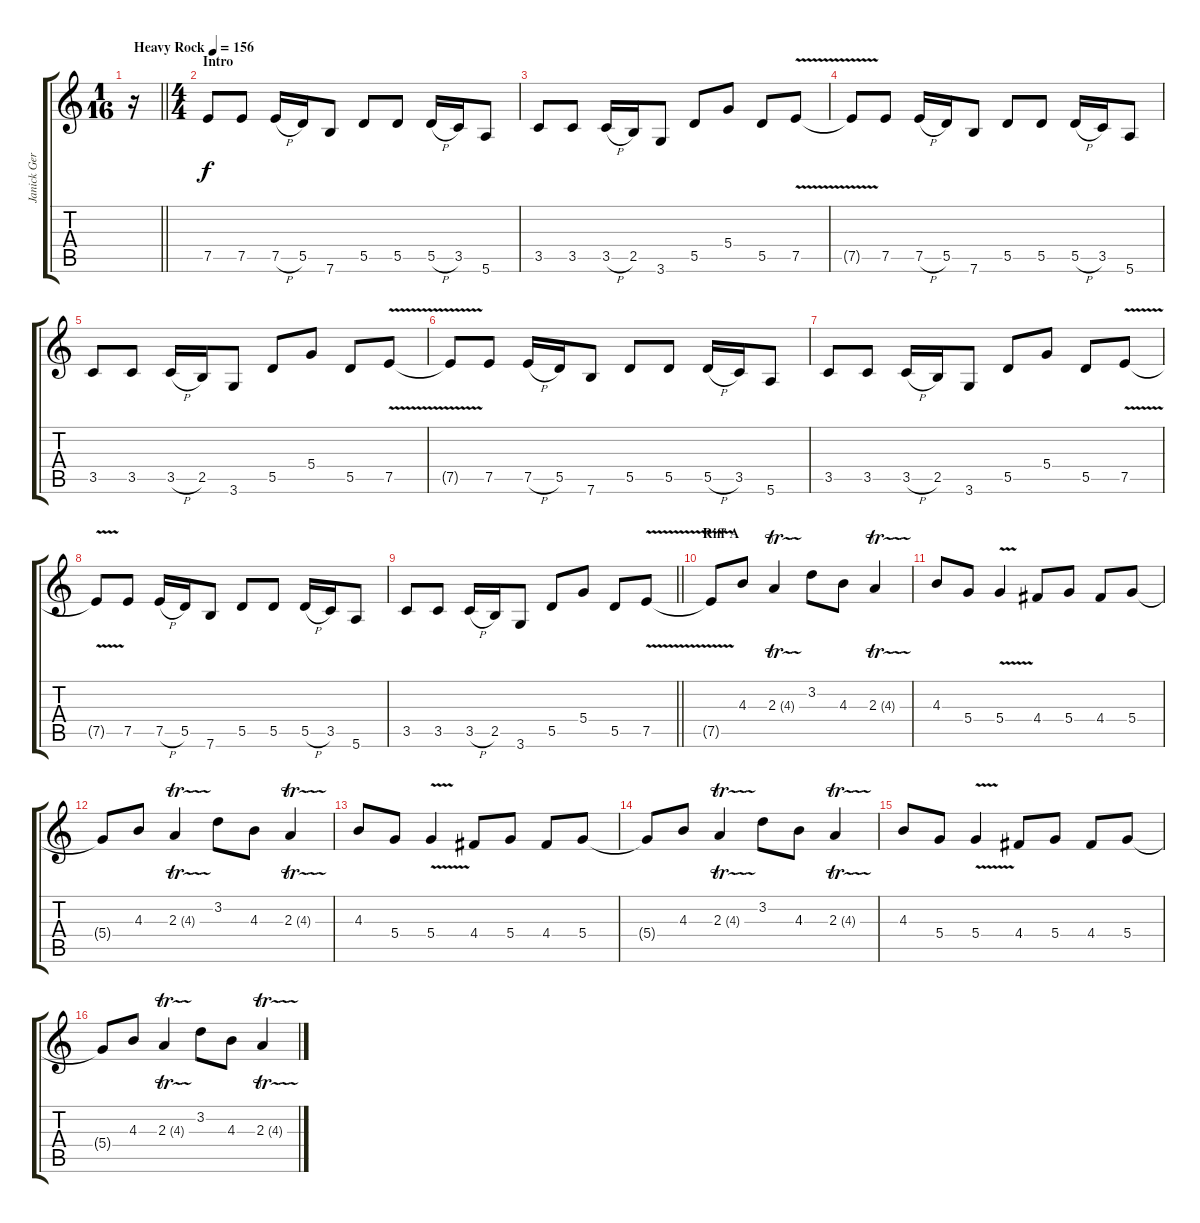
\track ("Janick Gers" "Janick Ger") {instrument distortionguitar}
\staff {score tabs}
\tuning (E4 B3 G3 D3 A2 E2) {hide}
\ts (1 16)
\tempo (156 "Heavy Rock")
\clef g2
\barLineRight lightlight
\ks c
r.16{dy f instrument distortionguitar} |
\ts (4 4)
\section ("" "Intro")
7.5.8 7.5.8 7.5{h}.16 5.5.16 7.6.8 5.5.8 5.5.8 5.5{h}.16 3.5.16 5.6.8 |
3.5.8 3.5.8 3.5{h}.16 2.5.16 3.6.8 5.5.8 5.4.8 5.5.8 7.5{v}.8 |
7.5{t}.8 7.5.8 7.5{h}.16 5.5.16 7.6.8 5.5.8 5.5.8 5.5{h}.16 3.5.16 5.6.8 |
3.5.8 3.5.8 3.5{h}.16 2.5.16 3.6.8 5.5.8 5.4.8 5.5.8 7.5{v}.8 |
7.5{t}.8 7.5.8 7.5{h}.16 5.5.16 7.6.8 5.5.8 5.5.8 5.5{h}.16 3.5.16 5.6.8 |
3.5.8 3.5.8 3.5{h}.16 2.5.16 3.6.8 5.5.8 5.4.8 5.5.8 7.5{v}.8 |
7.5{t}.8 7.5.8 7.5{h}.16 5.5.16 7.6.8 5.5.8 5.5.8 5.5{h}.16 3.5.16 5.6.8 |
\barLineRight lightlight
3.5.8 3.5.8 3.5{h}.16 2.5.16 3.6.8 5.5.8 5.4.8 5.5.8 7.5{v}.8 |
\section ("" "Riff A")
7.5{t}.8 4.3.8 2.3{tr (4 32)}.4 3.2.8 4.3.8 2.3{tr (4 32)}.4 |
4.3.8 5.4.8 5.4{v}.4 4.4.8 5.4.8 4.4.8 5.4.8 |
5.4{t}.8 4.3.8 2.3{tr (4 32)}.4 3.2.8 4.3.8 2.3{tr (4 32)}.4 |
4.3.8 5.4.8 5.4{v}.4 4.4.8 5.4.8 4.4.8 5.4.8 |
5.4{t}.8 4.3.8 2.3{tr (4 32)}.4 3.2.8 4.3.8 2.3{tr (4 32)}.4 |
4.3.8 5.4.8 5.4{v}.4 4.4.8 5.4.8 4.4.8 5.4.8 |
5.4{t}.8 4.3.8 2.3{tr (4 32)}.4 3.2.8 4.3.8 2.3{tr (4 32)}.4
